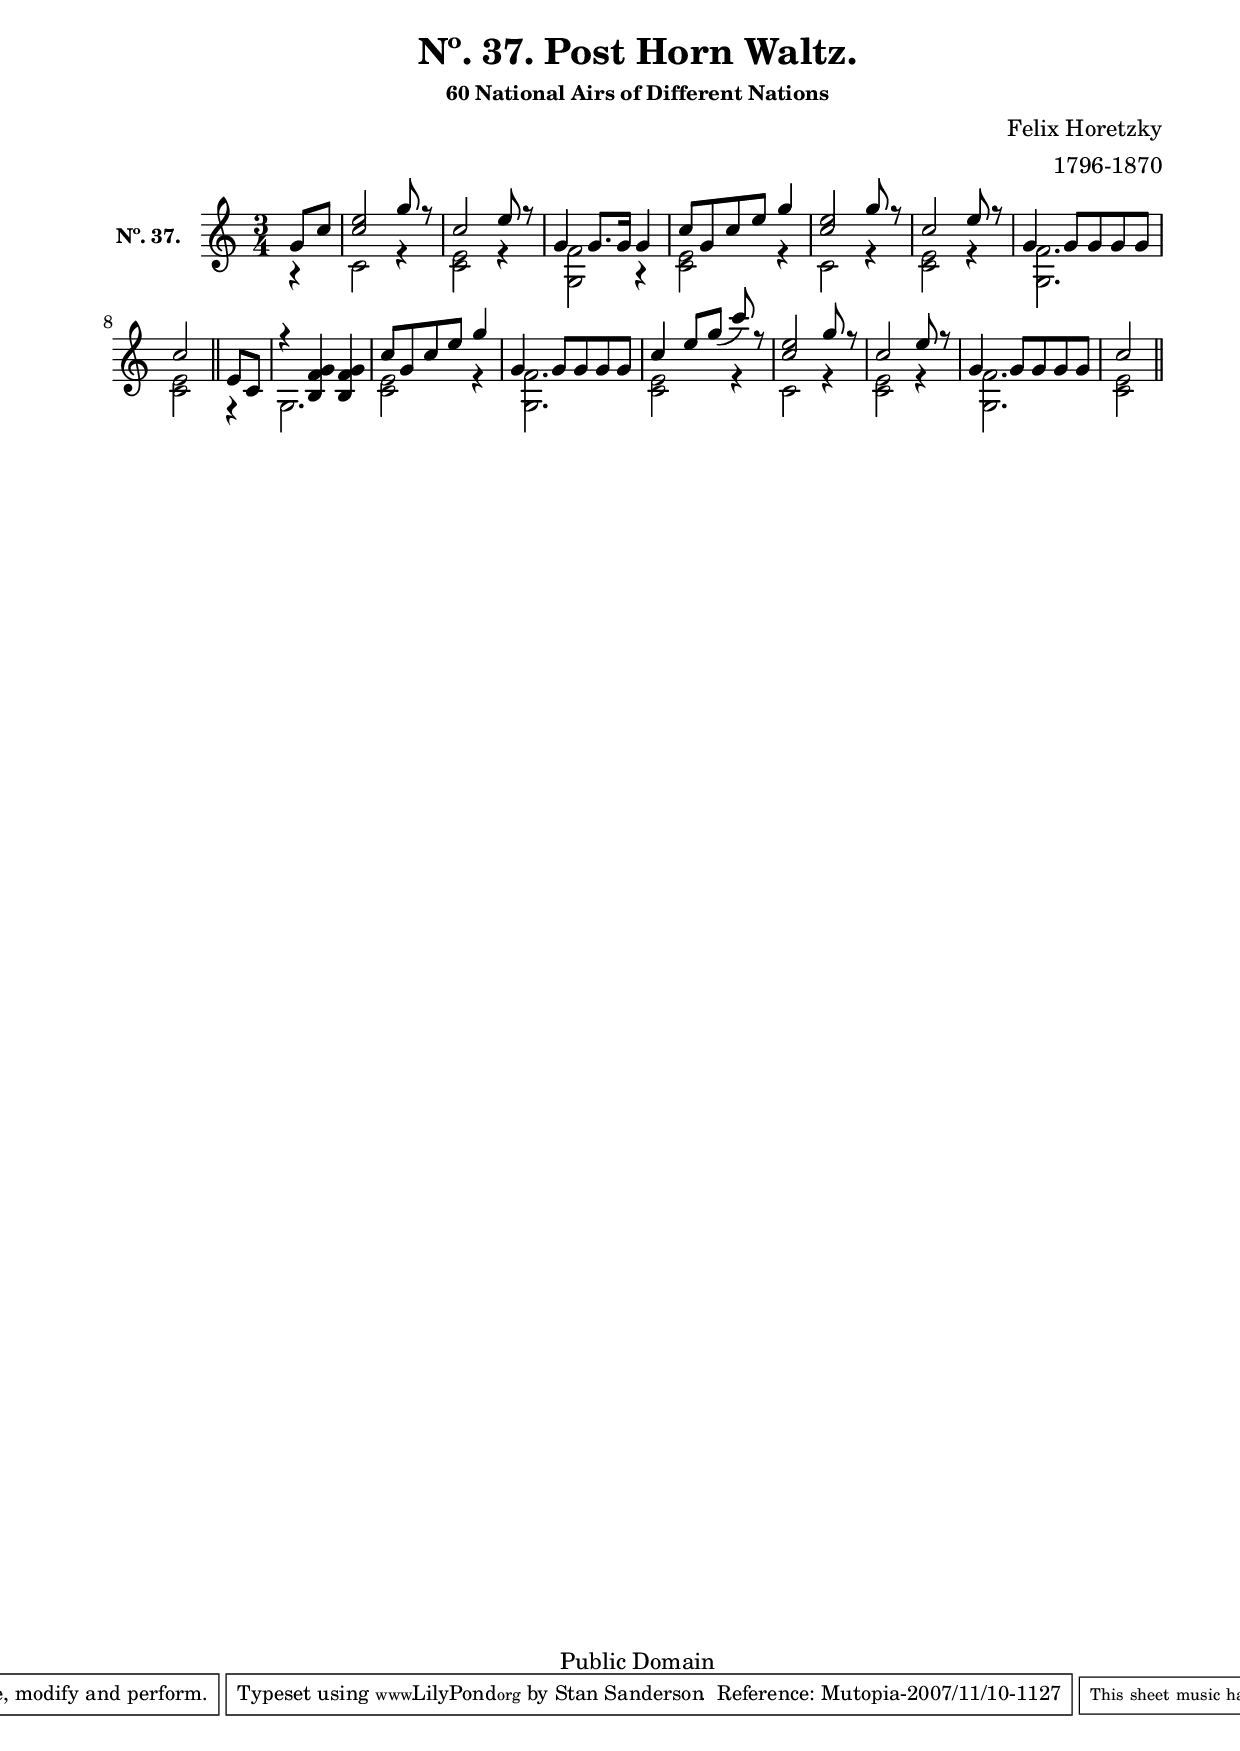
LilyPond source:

% Entered on Nov 9, 2007
\version "2.11.34"
%#(set-global-staff-size 17) 

\paper {
%	#(set-paper-size "a4")
%	#(set-paper-size "letter")
	left-margin = 0.75 \in
	line-width = 7.0 \in
	between-system-padding = #2.0
	between-system-space = #2.0
	ragged-last-bottom = ##t 
	ragged-bottom = ##f
}

\header {
	title = "Nº. 37. Post Horn Waltz."
	subtitle = ""
	subsubtitle = "60 National Airs of Different Nations"
	composer = \markup{\column \right-align 
	{\line {Felix Horetzky} 1796-1870}}
	meter = ""
% MUTOPIA
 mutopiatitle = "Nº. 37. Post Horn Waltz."
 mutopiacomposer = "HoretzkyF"
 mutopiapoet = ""
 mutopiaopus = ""
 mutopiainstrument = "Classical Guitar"
 date = "unk"
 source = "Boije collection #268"
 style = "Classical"
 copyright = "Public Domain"
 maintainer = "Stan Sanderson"
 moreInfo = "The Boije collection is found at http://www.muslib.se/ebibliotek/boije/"
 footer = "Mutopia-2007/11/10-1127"
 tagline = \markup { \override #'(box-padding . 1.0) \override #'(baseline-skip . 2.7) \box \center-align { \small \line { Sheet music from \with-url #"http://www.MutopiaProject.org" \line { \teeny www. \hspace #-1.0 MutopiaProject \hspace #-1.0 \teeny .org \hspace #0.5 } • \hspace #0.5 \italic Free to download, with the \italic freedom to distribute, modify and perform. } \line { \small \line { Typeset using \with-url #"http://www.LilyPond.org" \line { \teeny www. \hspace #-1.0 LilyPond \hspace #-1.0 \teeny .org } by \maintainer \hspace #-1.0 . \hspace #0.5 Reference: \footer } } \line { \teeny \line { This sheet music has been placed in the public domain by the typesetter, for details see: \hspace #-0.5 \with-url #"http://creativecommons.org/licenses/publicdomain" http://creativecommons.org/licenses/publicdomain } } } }
}

%%%%%%%%%%%%%%%%%%%%%%%%%%%%%%%%%%%%
%%
%% Source & comments
%%	
%%  	Felix Horetzky was born in Horyszów Ruski, Poland, January 1, 1796.
%%	Little is known about he came to the guitar. He traveled to Vienna
%%	to study under master guitarrist, Mauro Giuliani. He traveled
%%  	extensively in Europe as a concert performer and teacher. He wrote
%%  	between 100 and 150 pieces for the guitar. He died in Edinburgh
%%  	on October 6, 1870.
%%
%%	This piece is from #268, "60 National Airs of Different Nations",
%%	in the Boije collection and is in the public domain.
%%	
%%	<http://www.muslib.se/ebibliotek/boije/>
%%	Publisher: Chappell (London), no date given.
%%
%%	Carl Boije (1849-1923) was an amateur guitarist whose vast collection
%%	was donated to the State Library of Sweden after his death.
%%
%%	The dynamic markings for the most part follow the original score; obvious
%%	notation errors have been corrected.
%%
%%%%%%%%%%%%%%%%%%%%%%%%%%%%%%%%%%%%

\include "english.ly"

%%%% shortcuts

dol = \markup { \smaller\italic "dolce."}
cres = \markup{\smaller\italic"cresc:"}
cress = \markup{\tiny\smaller\italic"cresc:"}
espr = \markup{\smaller\italic"espres:"}
rit = \markup{\smaller\italic"ritard:"}
atem = \markup{\smaller\italic"a tempo:"}
smz = \markup{\smaller\italic"smorz:"} % smorzando
showTup = { \override TupletNumber #'transparent = ##f
		\override TupletBracket #'transparent = ##f }
hideTup = { \override TupletNumber #'transparent = ##t
		\override TupletBracket #'transparent = ##t }
seg = \markup {\smaller \smaller \musicglyph #"scripts.segno"}
cod = \markup {\smaller \vcenter "to" \hspace #0.7 \smaller \vcenter \musicglyph #"scripts.coda"}
toseg = \markup { \bold \vcenter "to" \hspace #0.7 \vcenter \smaller \musicglyph #"scripts.segno" }
fin = \markup {\smaller \smaller \bold \italic "Fine."}		
I = \once \override NoteColumn #'ignore-collision = ##t
sdu = \once \override Stem #'direction = #UP
sdd = \once \override Stem #'direction = #DOWN

%% End shortcuts


%%%%%%%%%%
%% Reminders
%
%    \once \override DynamicText #'extra-offset = #'(-3.75 . 5.5)
%    \once \override TextScript #'extra-offset = #'( 0.8 . -2.3 )
%    \once \override Stem #'length-fraction = #0.8
%    \once \override Beam #'positions = #'(-2.2 . -3.0)
%
%%%%%%%%%%

upper = \relative c''{
	\set Staff.instrumentName=\markup{ \center-align 
	{\smaller\bold "Nº. 37.  "% \smaller\smaller\italic "ANDANTE. " 
	}}
	\partial 4*1 g8 c |
	<e c>2 g8 r |
	c,2 e8 r |
	g,4 g8. g16 g4 |
	c8[ g c e] g4 |
	<e c>2 g8 r |
	c,2 e8 r |
	g,4 g8[ g g g] |
	c2 \bar "||"
	
	e,8 c |
	r4 <g' f b,> <g f b,> |
	c8[ g c e] g4 |
	g,4 g8[ g g g] |
	c4 e8[ \slurDown g(] c) r |
	<e, c>2 g8 r |
	c,2 e8 r |
	g,4 g8[ g g g] |
	c2 
}


lower = \relative c' { 
	\override Staff.NoteCollision 
	#'merge-differently-headed = ##t
	\set fingeringOrientations = #'(left)
	\partial 4*1 r4 |
	c2 r4 |
	<e c>2 r4 |
	<f g,>2 r4 |
	<e c>2 r4 |
	c2 r4 |
	<e c>2 r4 |
	<f g,>2. |
	<e c>2 
	
	r4 |
	g,2. |
	<e' c>2 r4 |
	<f g,>2. |
	<e c>2 r4 |
	c2 r4 |
	<e c>2 r4 |
	<f g,>2. |
	<e c>2	
}

staffClassicalGuitar = \new Staff  {
		\time 3/4
		\key c \major
		\set Staff.connectArpeggios = ##t
		\set Staff.midiInstrument="acoustic guitar (nylon)"
		<<
			\new Voice = A { \voiceOne  \upper }
			\new Voice = C { \voiceFour  \lower }
		>>
		\bar "||"   %%  "|."
}

\score { 
		<<
			\staffClassicalGuitar
		>>
		}
		
\layout  {\context {
   \Staff
   \consists Span_arpeggio_engraver
 } }

\score {
	\unfoldRepeats
	\staffClassicalGuitar
	\midi {
		\context {
			\Score
			tempoWholesPerMinute = #(ly:make-moment 120 4)
		}
		\context {
			\Voice
			\remove "Dynamic_performer"
	    }
    }
}
